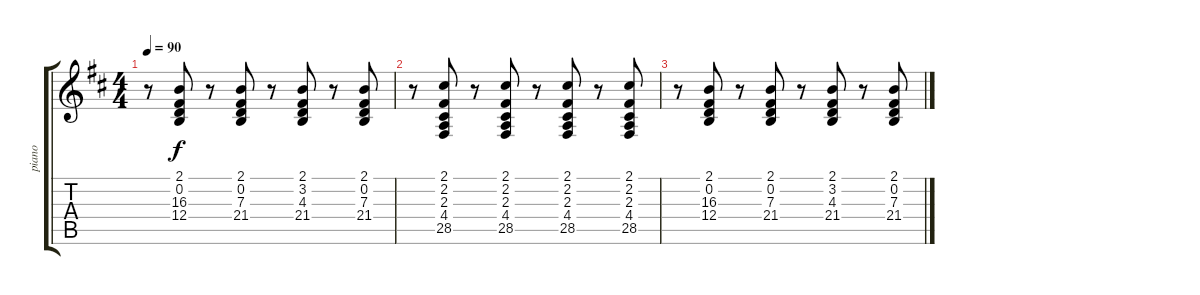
\track ("piano" "piano") {instrument acousticgrandpiano}
\staff {score tabs}
\tuning (E4 B3 G3 D3 A2 E2) {hide}
\ts (4 4)
\tempo 90
\clef g2
\ks bminor
r.8{dy f} (2.1 0.2 16.3 12.4).8 r.8 (2.1 0.2 7.3 21.4).8 r.8 (2.1 3.2 4.3 21.4).8 r.8 (2.1 0.2 7.3 21.4).8 |
r.8 (2.1 2.2 2.3 4.4 28.5).8 r.8 (2.1 2.2 2.3 4.4 28.5).8 r.8 (2.1 2.2 2.3 4.4 28.5).8 r.8 (2.1 2.2 2.3 4.4 28.5).8 |
r.8 (2.1 0.2 16.3 12.4).8 r.8 (2.1 0.2 7.3 21.4).8 r.8 (2.1 3.2 4.3 21.4).8 r.8 (2.1 0.2 7.3 21.4).8
